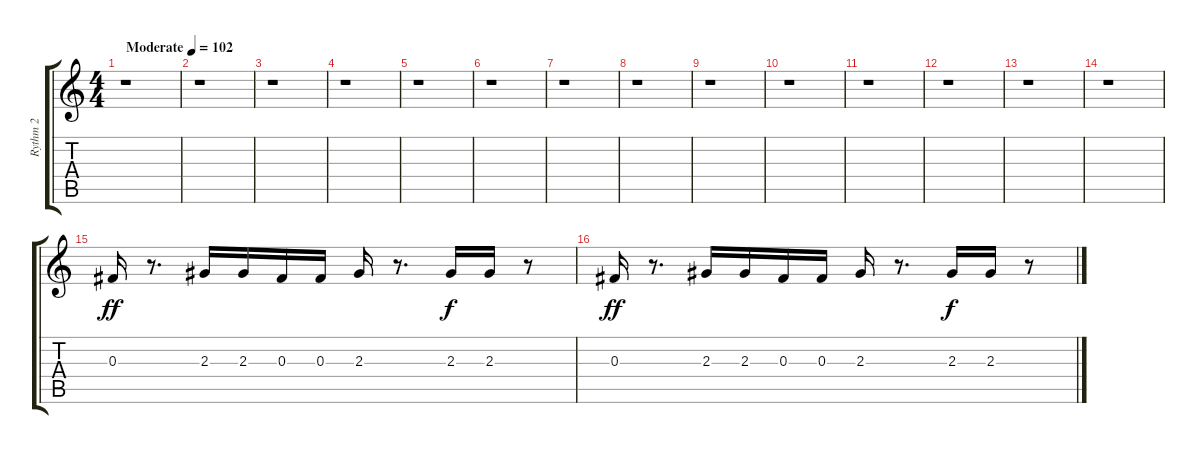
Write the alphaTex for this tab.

\track ("Rythm 2" "Rythm 2") {instrument electricguitarmuted}
\staff {score tabs}
\tuning (Eb4 Bb3 Gb3 Db3 Ab2 Eb2) {hide}
\ts (4 4)
\tempo (102 "Moderate")
\clef g2
\ks c
r.1{dy ff instrument electricguitarmuted} |
r.1 |
r.1 |
r.1 |
r.1 |
r.1 |
r.1 |
r.1 |
r.1 |
r.1 |
r.1 |
r.1 |
r.1 |
r.1 |
0.3.16 r.8{d} 2.3.16 2.3.16 0.3.16 0.3.16 2.3.16 r.8{d} 2.3.16{dy f} 2.3.16 r.8 |
0.3.16{dy ff} r.8{d} 2.3.16 2.3.16 0.3.16 0.3.16 2.3.16 r.8{d} 2.3.16{dy f} 2.3.16 r.8
